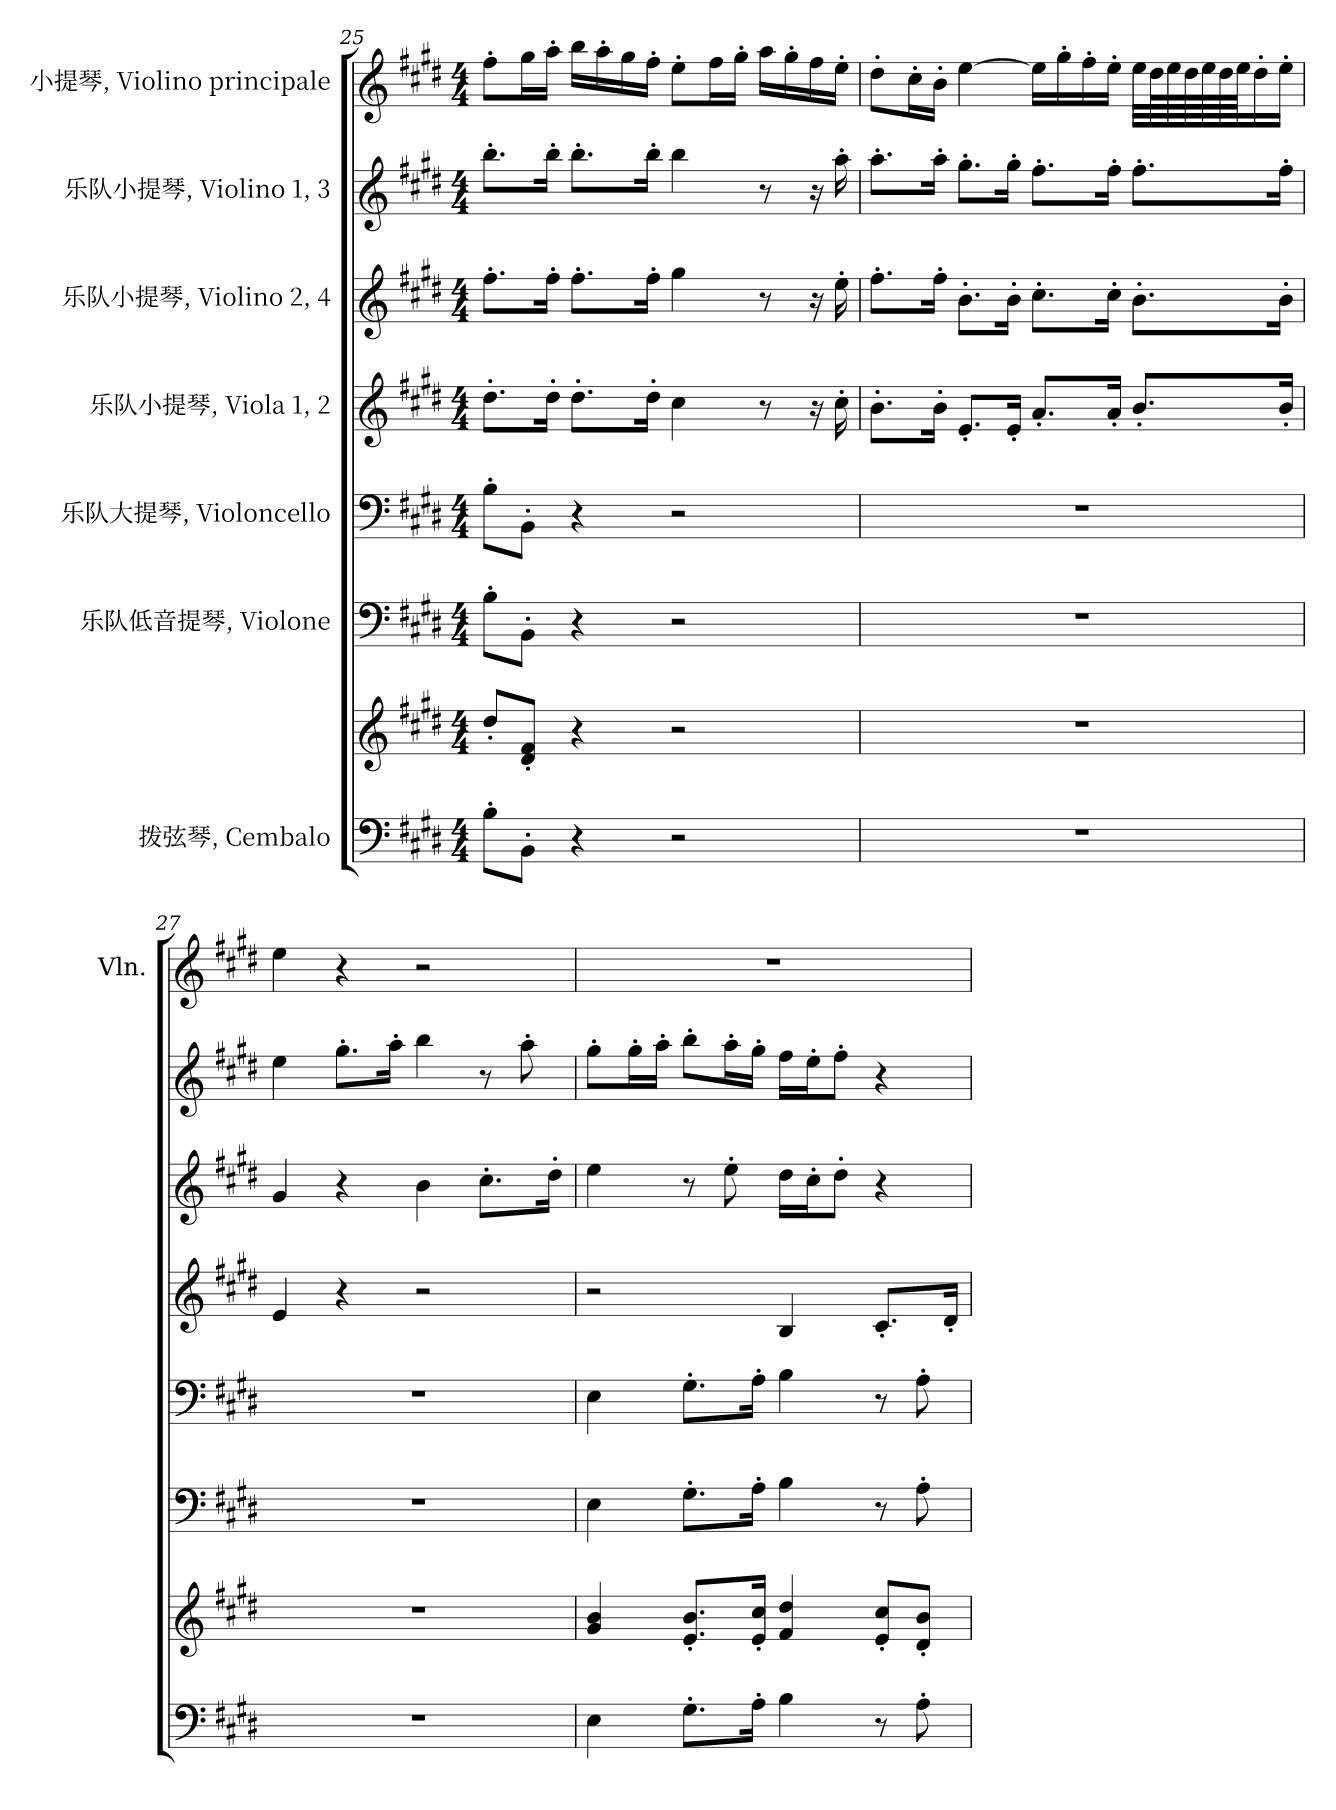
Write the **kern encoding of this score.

**kern	**kern	**kern	**kern	**kern	**kern	**kern	**kern
*part7	*part7	*part6	*part5	*part4	*part3	*part2	*part1
*staff8	*staff7	*staff6	*staff5	*staff4	*staff3	*staff2	*staff1
*I"拨弦琴, Cembalo	*	*I"乐队低音提琴, Violone	*I"乐队大提琴, Violoncello	*I"乐队小提琴, Viola 1, 2	*I"乐队小提琴, Violino 2, 4	*I"乐队小提琴, Violino 1, 3	*I"小提琴, Violino principale
*	*	*	*	*	*	*	*I'Vln.
*clefF4	*clefG2	*clefF4	*clefF4	*clefG2	*clefG2	*clefG2	*clefG2
*	*	*ITrd7c12	*	*	*	*	*
*k[f#c#g#d#]	*k[f#c#g#d#]	*k[f#c#g#d#]	*k[f#c#g#d#]	*k[f#c#g#d#]	*k[f#c#g#d#]	*k[f#c#g#d#]	*k[f#c#g#d#]
*M4/4	*M4/4	*M4/4	*M4/4	*M4/4	*M4/4	*M4/4	*M4/4
=25	=25	=25	=25	=25	=25	=25	=25
8B'\L	8dd#'/L	8BB'\L	8B'\L	8.dd#'\L	8.ff#'\L	8.bb'\L	8ff#'\L
8BB'\J	8d#/' 8f#/'J	8BBB'\J	8BB'\J	.	.	.	16gg#\L
.	.	.	.	16dd#'\Jk	16ff#'\Jk	16bb'\Jk	16aa'\JJ
4r	4r	4r	4r	8.dd#'\L	8.ff#'\L	8.bb'\L	16bb\LL
.	.	.	.	.	.	.	16aa'\
.	.	.	.	.	.	.	16gg#\
.	.	.	.	16dd#'\Jk	16ff#'\Jk	16bb'\Jk	16ff#'\JJ
2r	2r	2r	2r	4cc#\	4gg#\	4bb\	8ee'\L
.	.	.	.	.	.	.	16ff#\L
.	.	.	.	.	.	.	16gg#'\JJ
.	.	.	.	8r	8r	8r	16aa\LL
.	.	.	.	.	.	.	16gg#'\
.	.	.	.	16r	16r	16r	16ff#\
.	.	.	.	16cc#'\	16ee'\	16aa'\	16ee'\JJ
!!LO:PB:g=z
=26	=26	=26	=26	=26	=26	=26	=26
1r	1r	1r	1r	8.b'\L	8.ff#'\L	8.aa'\L	8dd#'\L
.	.	.	.	.	.	.	16cc#'\L
.	.	.	.	16b'\Jk	16ff#'\Jk	16aa'\Jk	16b'\JJ
.	.	.	.	8.e'/L	8.b'\L	8.gg#'\L	[4ee\
.	.	.	.	16e'/Jk	16b'\Jk	16gg#'\Jk	.
.	.	.	.	8.a'/L	8.cc#'\L	8.ff#'\L	16ee\LL]
.	.	.	.	.	.	.	16gg#'\
.	.	.	.	.	.	.	16ff#'\
.	.	.	.	16a'/Jk	16cc#'\Jk	16ff#'\Jk	16ee'\JJ
.	.	.	.	8.b'/L	8.b'\L	8.ff#'\L	32ee\LLL
.	.	.	.	.	.	.	64dd#\L
.	.	.	.	.	.	.	64ee\
.	.	.	.	.	.	.	64dd#\
.	.	.	.	.	.	.	64ee\
.	.	.	.	.	.	.	64dd#\
.	.	.	.	.	.	.	64ee\JJ
.	.	.	.	.	.	.	16dd#'\
.	.	.	.	16b'/Jk	16b'\Jk	16ff#'\Jk	16ee'\JJ
=27	=27	=27	=27	=27	=27	=27	=27
1r	1r	1r	1r	4e/	4g#/	4ee\	4ee\
.	.	.	.	4r	4r	8.gg#'\L	4r
.	.	.	.	.	.	16aa'\Jk	.
.	.	.	.	2r	4b\	4bb\	2r
.	.	.	.	.	8.cc#'\L	8r	.
.	.	.	.	.	.	8aa'\	.
.	.	.	.	.	16dd#'\Jk	.	.
=28	=28	=28	=28	=28	=28	=28	=28
4E\	4g#/ 4b/	4EE\	4E\	2r	4ee\	8gg#'\L	1r
.	.	.	.	.	.	16gg#'\L	.
.	.	.	.	.	.	16aa'\JJ	.
8.G#'\L	8.e/' 8.b/'L	8.GG#'\L	8.G#'\L	.	8r	8bb'\L	.
.	.	.	.	.	8ee'\	16aa'\L	.
16A'\Jk	16e/' 16cc#/'Jk	16AA'\Jk	16A'\Jk	.	.	16gg#'\JJ	.
4B\	4f#/ 4dd#/	4BB\	4B\	4B/	16dd#\LL	16ff#\LL	.
.	.	.	.	.	16cc#'\J	16ee'\J	.
.	.	.	.	.	8dd#'\J	8ff#'\J	.
8r	8e/' 8cc#/'L	8r	8r	8.c#'/L	4r	4r	.
8A'\	8d#/' 8b/'J	8AA'\	8A'\	.	.	.	.
.	.	.	.	16d#'/Jk	.	.	.
=	=	=	=	=	=	=	=
*-	*-	*-	*-	*-	*-	*-	*-
